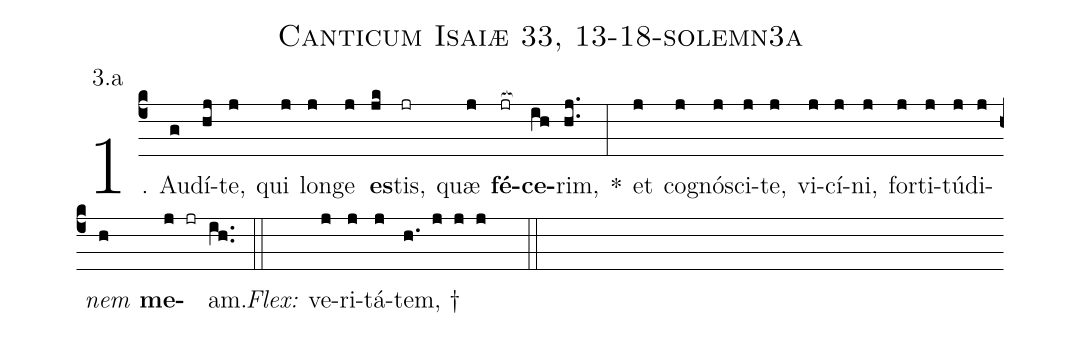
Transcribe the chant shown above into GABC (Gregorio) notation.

name: Canticum Isaiæ 33, 13-18-solemn3a;
annotation: 3.a;
%%
(c4)1. Au(g)dí(hj)te,(j) qui(j) lon(j)ge(j) <b>es</b>(jk)tis,(jr) quæ(j) <b>fé</b>(jr[ocb:1{])<b>ce</b>(ih[ocb:0}])rim,(hj..) *(:) et(j) co(j)gnó(j)sci(j)te,(j) vi(j)cí(j)ni,(j) for(j)ti(j)tú(j)di(j)<i>nem</i>(h) <b>me</b>(j jr)am.(ih..) (::)
<i>Flex:</i>()  ve(j)ri(j)tá(j)tem, †(h. j j j  ::)
